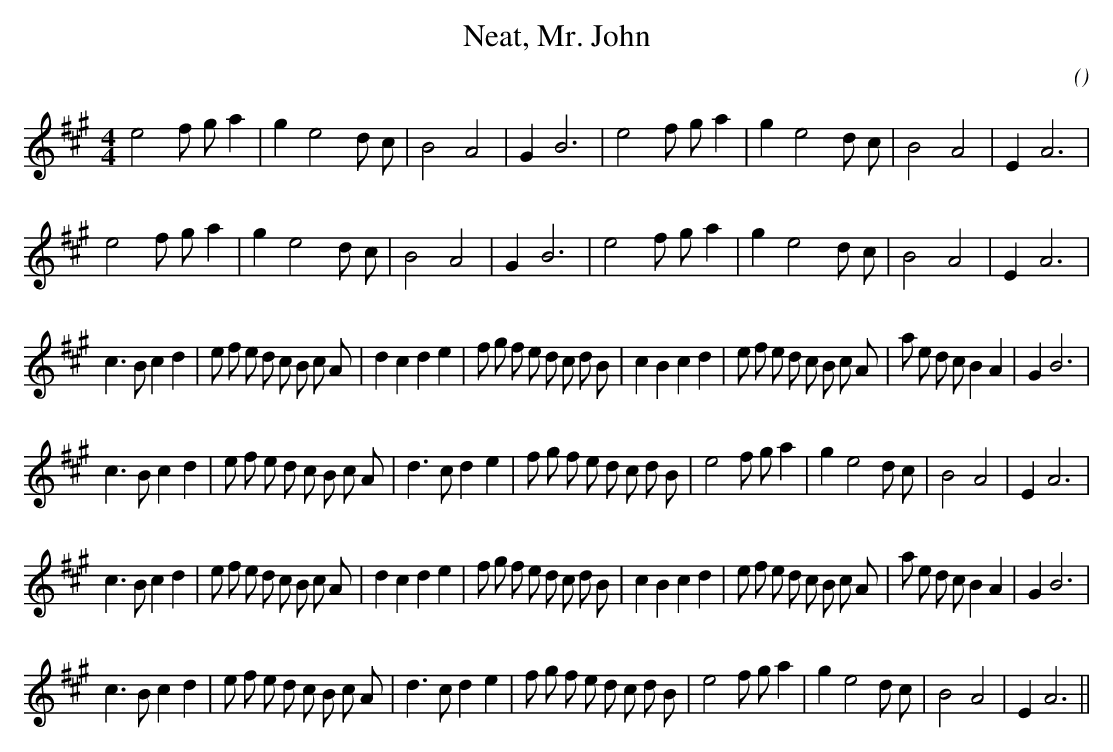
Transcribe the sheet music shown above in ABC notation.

X:1
T: Neat, Mr. John
C:
O:
M:4/4
K:A
K:A
M:4/4
L:1/16
e8 f2 g2 a4 |g4 e8 d2 c2 |B8 A8 |G4 B12 |e8 f2 g2 a4 |g4 e8 d2 c2 |B8 A8 |E4 A12 |
e8 f2 g2 a4 |g4 e8 d2 c2 |B8 A8 |G4 B12 |e8 f2 g2 a4 |g4 e8 d2 c2 |B8 A8 |E4 A12 |
c6 B2 c4 d4 |e2 f2 e2 d2 c2 B2 c2 A2 |d4 c4 d4 e4 |f2 g2 f2 e2 d2 c2 d2 B2 |c4 B4 c4 d4 |e2 f2 e2 d2 c2 B2 c2 A2 |a2 e2 d2 c2 B4 A4 |G4 B12 |
c6 B2 c4 d4 |e2 f2 e2 d2 c2 B2 c2 A2 |d6 c2 d4 e4 |f2 g2 f2 e2 d2 c2 d2 B2 |e8 f2 g2 a4 |g4 e8 d2 c2 |B8 A8 |E4 A12 |
c6 B2 c4 d4 |e2 f2 e2 d2 c2 B2 c2 A2 |d4 c4 d4 e4 |f2 g2 f2 e2 d2 c2 d2 B2 |c4 B4 c4 d4 |e2 f2 e2 d2 c2 B2 c2 A2 |a2 e2 d2 c2 B4 A4 |G4 B12 |
c6 B2 c4 d4 |e2 f2 e2 d2 c2 B2 c2 A2 |d6 c2 d4 e4 |f2 g2 f2 e2 d2 c2 d2 B2 |e8 f2 g2 a4 |g4 e8 d2 c2 |B8 A8 |E4 A12 ||
